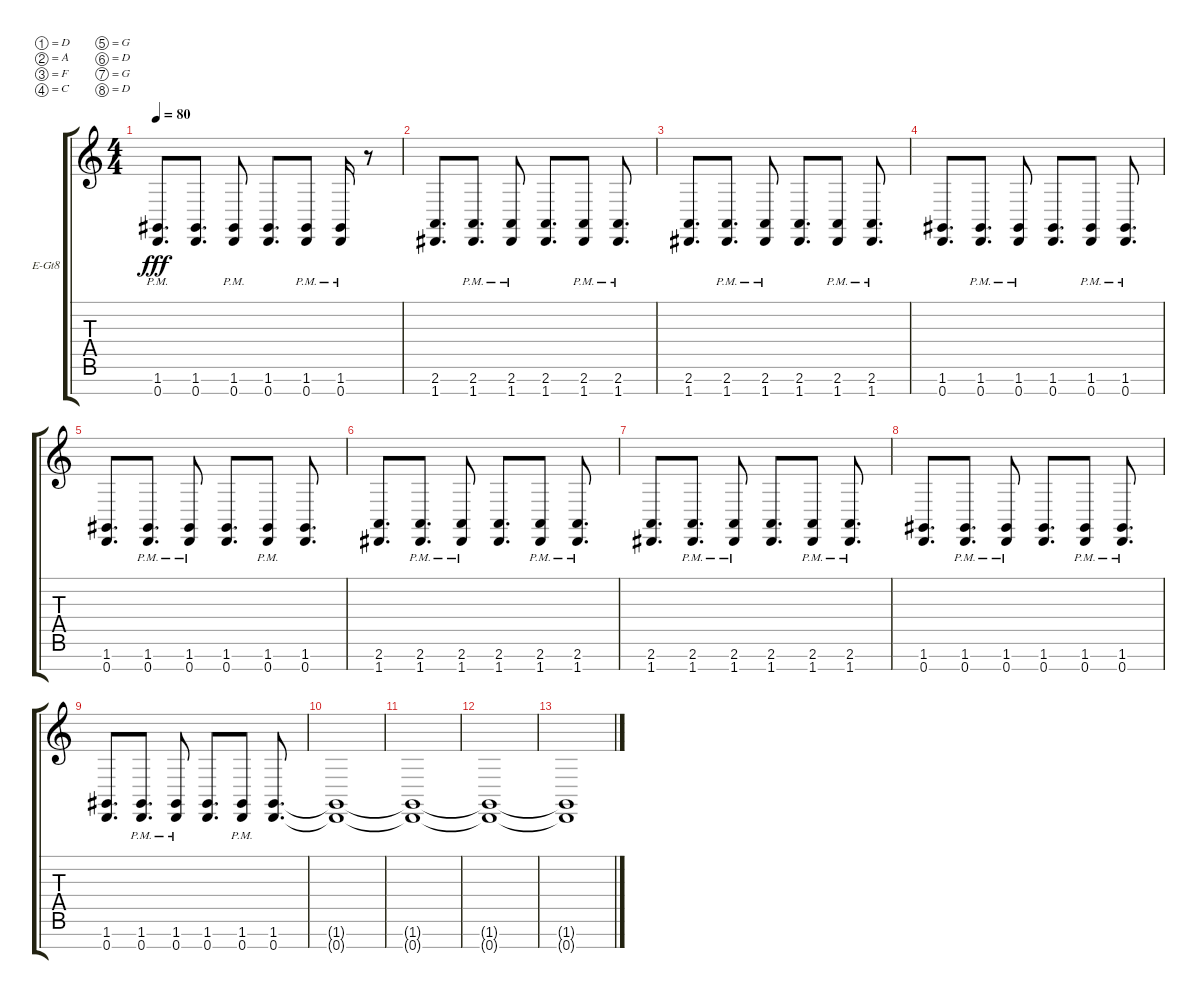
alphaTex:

\bracketExtendMode groupsimilarinstruments
\firstSystemTrackNameOrientation horizontal
\otherSystemsTrackNameOrientation horizontal
\track ("Jae" "E-Gt8") {instrument distortionguitar}
\staff {score tabs}
\tuning (D4 A3 F3 C3 G2 D2 G1 D1)
\ts (4 4)
\tempo 80
\clef g2
\ks c
(0.8{pm t} 1.7{pm t}).8{d dy fff} (0.8 1.7).8{d} (1.7{pm} 0.8{pm}).8 (0.8 1.7).8{d} (0.8{pm} 1.7{pm}).8 (1.7{pm} 0.8{pm}).16 r.8 |
(1.8 2.7).8{d} (1.8{pm} 2.7{pm}).8{d} (2.7{pm} 1.8{pm}).8 (1.8 2.7).8{d} (1.8{pm} 2.7{pm}).8 (2.7{pm} 1.8{pm}).8{d} |
(1.8 2.7).8{d} (1.8{pm} 2.7{pm}).8{d} (2.7{pm} 1.8{pm}).8 (1.8 2.7).8{d} (1.8{pm} 2.7{pm}).8 (2.7{pm} 1.8{pm}).8{d} |
(0.8 1.7).8{d} (0.8{pm} 1.7{pm}).8{d} (1.7{pm} 0.8{pm}).8 (0.8 1.7).8{d} (0.8{pm} 1.7{pm}).8 (1.7{pm} 0.8{pm}).8{d} |
(0.8 1.7).8{d} (0.8{pm} 1.7{pm}).8{d} (1.7{pm} 0.8{pm}).8 (0.8 1.7).8{d} (0.8{pm} 1.7{pm}).8 (1.7 0.8).8{d} |
(1.8 2.7).8{d} (1.8{pm} 2.7{pm}).8{d} (2.7{pm} 1.8{pm}).8 (1.8 2.7).8{d} (1.8{pm} 2.7{pm}).8 (2.7{pm} 1.8{pm}).8{d} |
(1.8 2.7).8{d} (1.8{pm} 2.7{pm}).8{d} (2.7{pm} 1.8{pm}).8 (1.8 2.7).8{d} (1.8{pm} 2.7{pm}).8 (2.7{pm} 1.8{pm}).8{d} |
(0.8 1.7).8{d} (0.8{pm} 1.7{pm}).8{d} (1.7{pm} 0.8{pm}).8 (0.8 1.7).8{d} (0.8{pm} 1.7{pm}).8 (1.7{pm} 0.8{pm}).8{d} |
(0.8 1.7).8{d} (0.8{pm} 1.7{pm}).8{d} (1.7{pm} 0.8{pm}).8 (0.8 1.7).8{d} (0.8{pm} 1.7{pm}).8 (1.7 0.8).8{d} |
(1.7{t} 0.8{t}).1 |
(0.8{t} 1.7{t}).1 |
(1.7{t} 0.8{t}).1 |
(0.8{t} 1.7{t}).1
